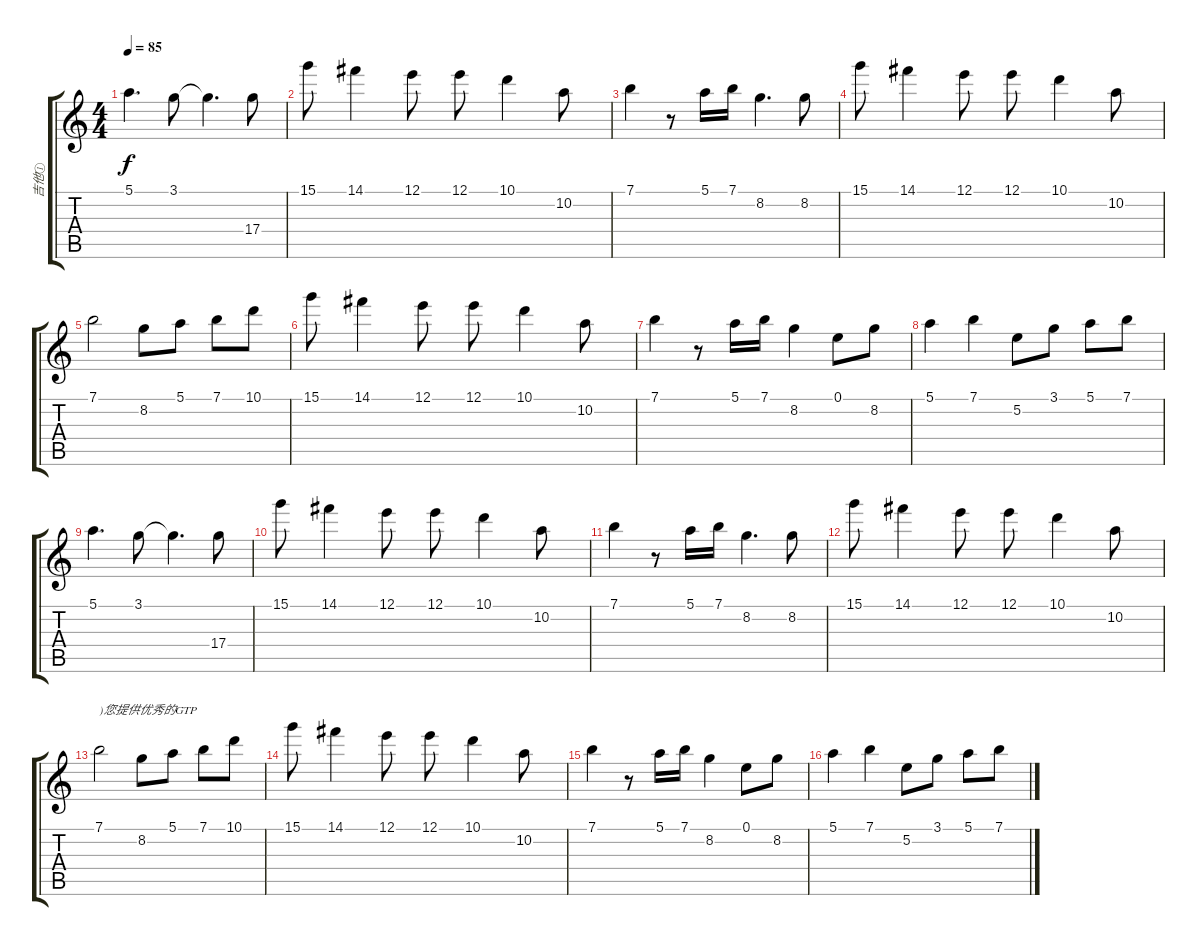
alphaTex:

\track ("吉他①" "吉他①") {instrument acousticguitarnylon}
\staff {score tabs}
\tuning (E4 B3 G3 D3 A2 E2) {hide}
\ts (4 4)
\tempo 85
\clef g2
\ks c
5.1.4{d dy f} 3.1.8 3.1{t}.4{d} 17.4.8 |
15.1.8 14.1.4 12.1.8 12.1.8 10.1.4 10.2.8 |
7.1.4 r.8 5.1.16 7.1.16 8.2.4{d} 8.2.8 |
15.1.8 14.1.4 12.1.8 12.1.8 10.1.4 10.2.8 |
7.1.2 8.2.8 5.1.8 7.1.8 10.1.8 |
15.1.8 14.1.4 12.1.8 12.1.8 10.1.4 10.2.8 |
7.1.4 r.8 5.1.16 7.1.16 8.2.4 0.1.8 8.2.8 |
5.1.4 7.1.4 5.2.8 3.1.8 5.1.8 7.1.8 |
5.1.4{d} 3.1.8 3.1{t}.4{d} 17.4.8 |
15.1.8 14.1.4 12.1.8 12.1.8 10.1.4 10.2.8 |
7.1.4 r.8 5.1.16 7.1.16 8.2.4{d} 8.2.8 |
15.1.8 14.1.4 12.1.8 12.1.8 10.1.4 10.2.8 |
7.1.2{txt ")您提供优秀的GTP"} 8.2.8 5.1.8 7.1.8 10.1.8 |
15.1.8 14.1.4 12.1.8 12.1.8 10.1.4 10.2.8 |
7.1.4 r.8 5.1.16 7.1.16 8.2.4 0.1.8 8.2.8 |
5.1.4 7.1.4 5.2.8 3.1.8 5.1.8 7.1.8
